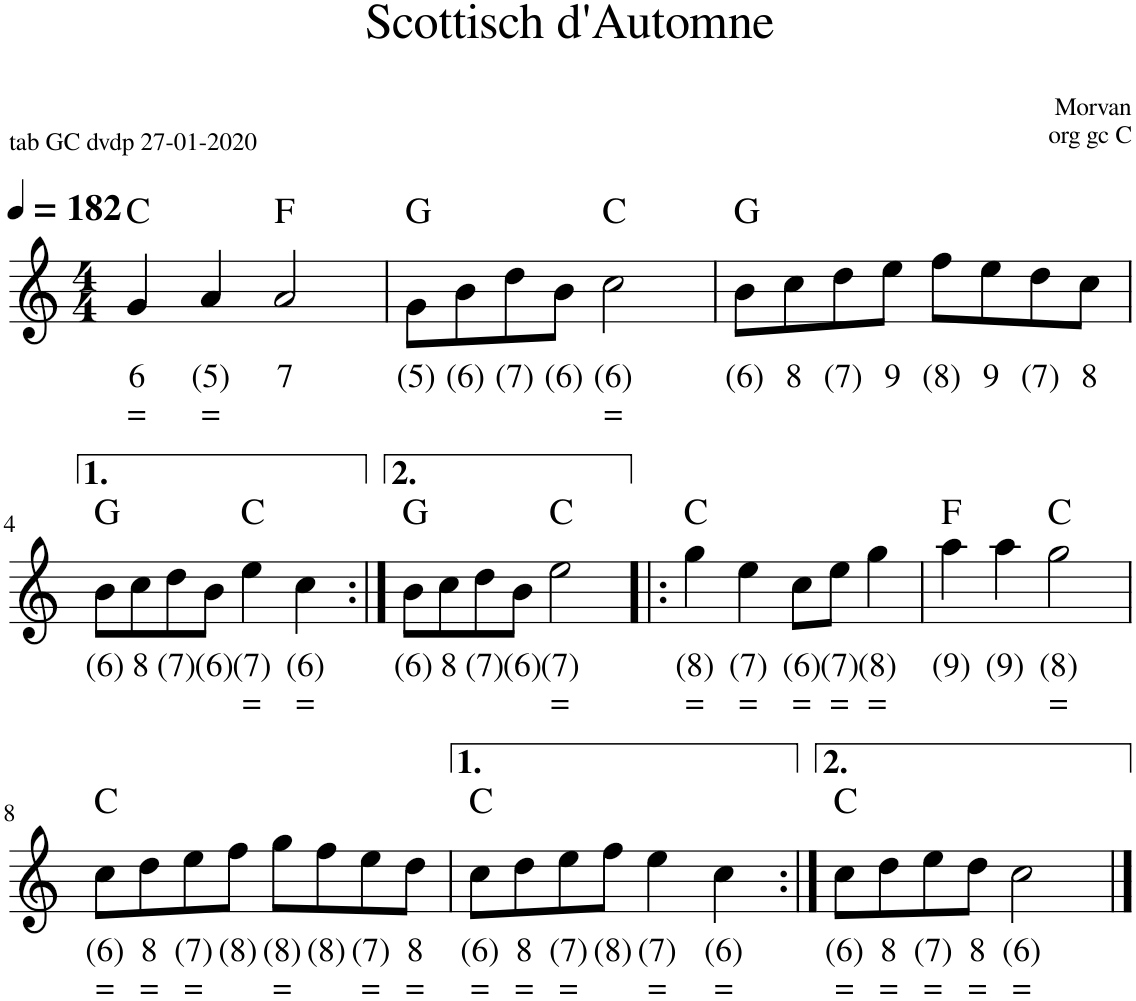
**kern	**text	**text	**harte
*part1	*part1	*part1	*part1
*staff1	*staff1	*staff1	*
*I"Accordeon	*	*	*
*I'Acc	*	*	*
*clefG2	*	*	*
*k[]	*	*	*
*M4/4	*	*	*
*MM182	*	*	*
=1	=1	=1	=1
!	!LO:LY:b	!LO:LY:b	!
4g/	6	=	C:maj
!	!LO:LY:b	!LO:LY:b	!
4a/	(5)	=	.
!	!LO:LY:b	!	!
2a/	7	.	F:maj
=2	=2	=2	=2
!	!LO:LY:b	!	!
8g\L	(5)	.	G:maj
!	!LO:LY:b	!	!
8b\	(6)	.	.
!	!LO:LY:b	!	!
8dd\	(7)	.	.
!	!LO:LY:b	!	!
8b\J	(6)	.	.
!	!LO:LY:b	!LO:LY:b	!
2cc\	(6)	=	C:maj
=3	=3	=3	=3
!	!LO:LY:b	!	!
8b\L	(6)	.	G:maj
!	!LO:LY:b	!	!
8cc\	8	.	.
!	!LO:LY:b	!	!
8dd\	(7)	.	.
!	!LO:LY:b	!	!
8ee\J	9	.	.
!	!LO:LY:b	!	!
8ff\L	(8)	.	.
!	!LO:LY:b	!	!
8ee\	9	.	.
!	!LO:LY:b	!	!
8dd\	(7)	.	.
!	!LO:LY:b	!	!
8cc\J	8	.	.
!!LO:LB:g=z
=4	=4	=4	=4
!	!LO:LY:b	!	!
8b\L	(6)	.	G:maj
!	!LO:LY:b	!	!
8cc\	8	.	.
!	!LO:LY:b	!	!
8dd\	(7)	.	.
!	!LO:LY:b	!	!
8b\J	(6)	.	.
!	!LO:LY:b	!LO:LY:b	!
4ee\	(7)	=	C:maj
!	!LO:LY:b	!LO:LY:b	!
4cc\	(6)	=	.
=5:|!	=5:|!	=5:|!	=5:|!
!	!LO:LY:b	!	!
8b\L	(6)	.	G:maj
!	!LO:LY:b	!	!
8cc\	8	.	.
!	!LO:LY:b	!	!
8dd\	(7)	.	.
!	!LO:LY:b	!	!
8b\J	(6)	.	.
!	!LO:LY:b	!LO:LY:b	!
2ee\	(7)	=	C:maj
=6!|:	=6!|:	=6!|:	=6!|:
!	!LO:LY:b	!LO:LY:b	!
4gg\	(8)	=	C:maj
!	!LO:LY:b	!LO:LY:b	!
4ee\	(7)	=	.
!	!LO:LY:b	!LO:LY:b	!
8cc\L	(6)	=	.
!	!LO:LY:b	!LO:LY:b	!
8ee\J	(7)	=	.
!	!LO:LY:b	!LO:LY:b	!
4gg\	(8)	=	.
=7	=7	=7	=7
!	!LO:LY:b	!	!
4aa\	(9)	.	F:maj
!	!LO:LY:b	!	!
4aa\	(9)	.	.
!	!LO:LY:b	!LO:LY:b	!
2gg\	(8)	=	C:maj
!!LO:LB:g=z
=8	=8	=8	=8
!	!LO:LY:b	!LO:LY:b	!
8cc\L	(6)	=	C:maj
!	!LO:LY:b	!LO:LY:b	!
8dd\	8	=	.
!	!LO:LY:b	!LO:LY:b	!
8ee\	(7)	=	.
!	!LO:LY:b	!	!
8ff\J	(8)	.	.
!	!LO:LY:b	!LO:LY:b	!
8gg\L	(8)	=	.
!	!LO:LY:b	!	!
8ff\	(8)	.	.
!	!LO:LY:b	!LO:LY:b	!
8ee\	(7)	=	.
!	!LO:LY:b	!LO:LY:b	!
8dd\J	8	=	.
=9	=9	=9	=9
!	!LO:LY:b	!LO:LY:b	!
8cc\L	(6)	=	C:maj
!	!LO:LY:b	!LO:LY:b	!
8dd\	8	=	.
!	!LO:LY:b	!LO:LY:b	!
8ee\	(7)	=	.
!	!LO:LY:b	!	!
8ff\J	(8)	.	.
!	!LO:LY:b	!LO:LY:b	!
4ee\	(7)	=	.
!	!LO:LY:b	!LO:LY:b	!
4cc\	(6)	=	.
=10:|!	=10:|!	=10:|!	=10:|!
!	!LO:LY:b	!LO:LY:b	!
8cc\L	(6)	=	C:maj
!	!LO:LY:b	!LO:LY:b	!
8dd\	8	=	.
!	!LO:LY:b	!LO:LY:b	!
8ee\	(7)	=	.
!	!LO:LY:b	!LO:LY:b	!
8dd\J	8	=	.
!	!LO:LY:b	!LO:LY:b	!
2cc\	(6)	=	.
==	==	==	==
*-	*-	*-	*-
